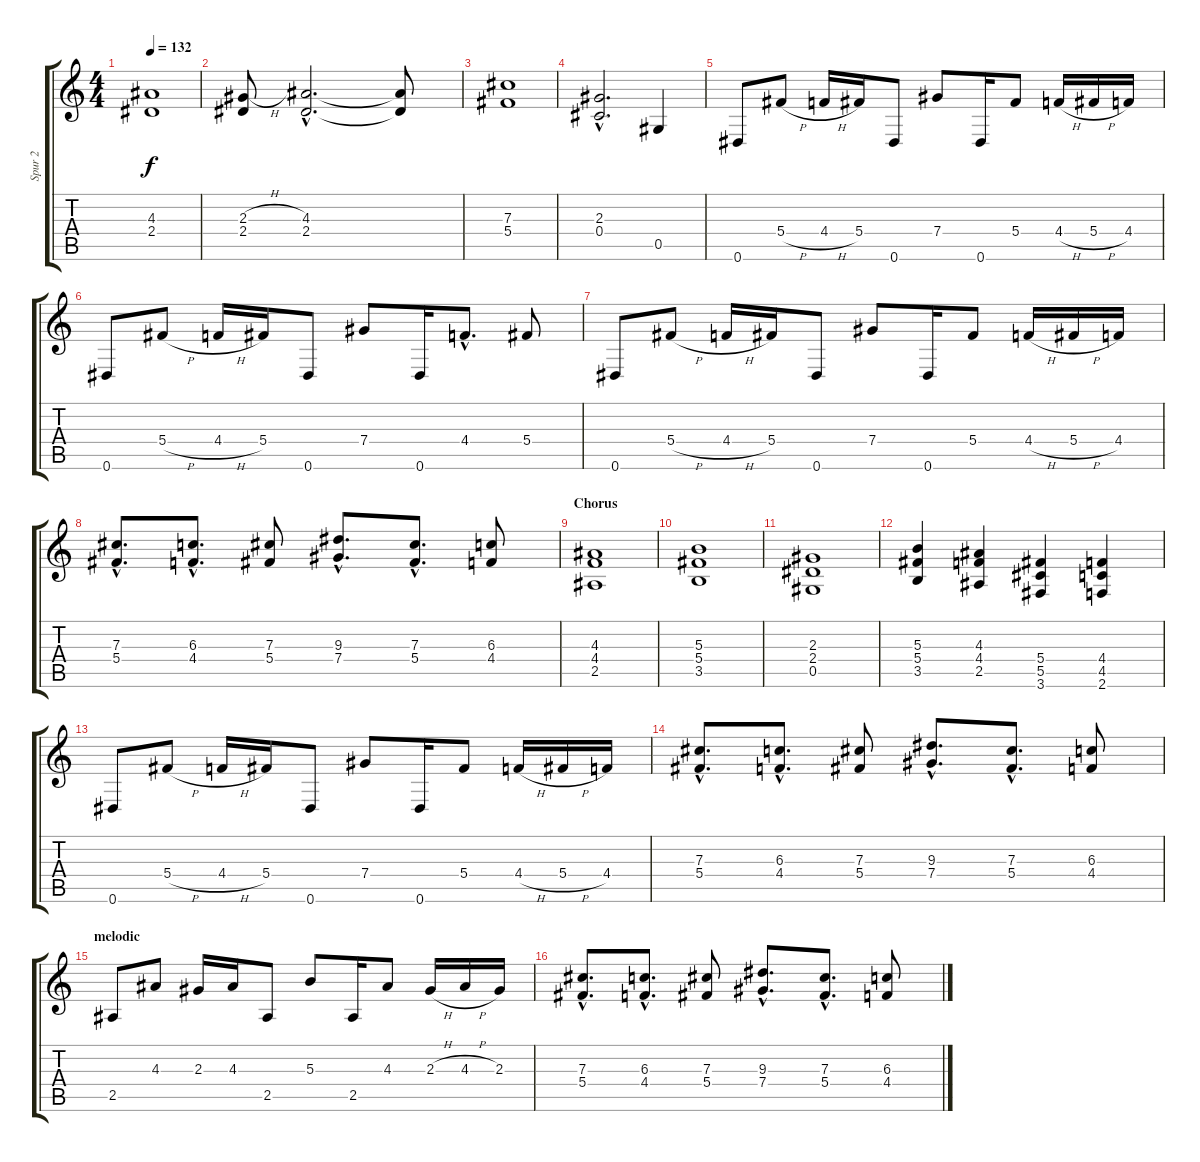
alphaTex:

\track ("Spur 2" "Spur 2") {instrument distortionguitar}
\staff {score tabs}
\tuning (Eb4 Bb3 Gb3 Db3 Ab2 Eb2) {hide}
\ts (4 4)
\tempo 132
\clef g2
\ks c
(4.3 2.4).1{dy f} |
(2.3{h} 2.4).8 (4.3{hac} 2.4{hac}).2{d} (4.3{t} 2.4{t}).8 |
(7.3 5.4).1 |
(2.3{hac} 0.4{hac}).2{d} 0.5.4 |
0.6.8 5.4{h}.8 4.4{h}.16 5.4.16 0.6.8 7.4.8 0.6.16 5.4.8 4.4{h}.16 5.4{h}.16 4.4.16 |
0.6.8 5.4{h}.8 4.4{h}.16 5.4.16 0.6.8 7.4.8 0.6.16 4.4{hac}.8{d} 5.4.8 |
0.6.8 5.4{h}.8 4.4{h}.16 5.4.16 0.6.8 7.4.8 0.6.16 5.4.8 4.4{h}.16 5.4{h}.16 4.4.16 |
(7.3{hac} 5.4{hac}).8{d} (6.3{hac} 4.4{hac}).8{d} (7.3 5.4).8 (9.3{hac} 7.4{hac}).8{d} (7.3{hac} 5.4{hac}).8{d} (6.3 4.4).8 |
\section ("" "Chorus")
(4.3 4.4 2.5).1 |
(5.3 5.4 3.5).1 |
(2.3 2.4 0.5).1 |
(5.3 5.4 3.5).4 (4.3 4.4 2.5).4 (5.4 5.5 3.6).4 (4.4 4.5 2.6).4 |
0.6.8 5.4{h}.8 4.4{h}.16 5.4.16 0.6.8 7.4.8 0.6.16 5.4.8 4.4{h}.16 5.4{h}.16 4.4.16 |
(7.3{hac} 5.4{hac}).8{d} (6.3{hac} 4.4{hac}).8{d} (7.3 5.4).8 (9.3{hac} 7.4{hac}).8{d} (7.3{hac} 5.4{hac}).8{d} (6.3 4.4).8 |
\section ("" "melodic")
2.5.8 4.3.8 2.3.16 4.3.16 2.5.8 5.3.8 2.5.16 4.3.8 2.3{h}.16 4.3{h}.16 2.3.16 |
(7.3{hac} 5.4{hac}).8{d} (6.3{hac} 4.4{hac}).8{d} (7.3 5.4).8 (9.3{hac} 7.4{hac}).8{d} (7.3{hac} 5.4{hac}).8{d} (6.3 4.4).8
